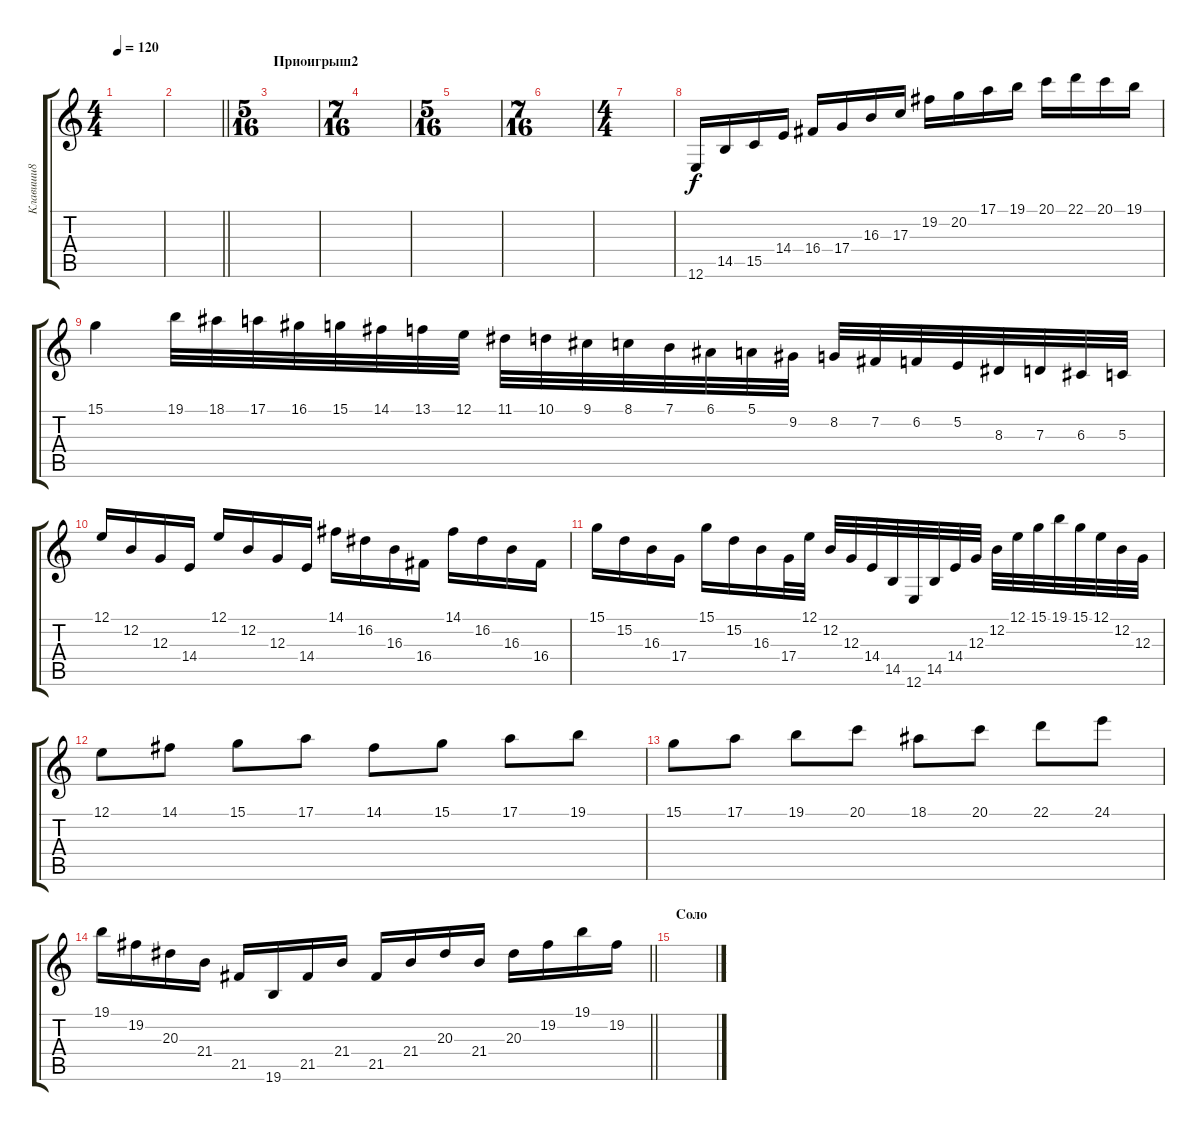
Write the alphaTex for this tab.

\track ("Клавиши8" "Клавиши8") {instrument lead2sawtooth}
\staff {score tabs}
\tuning (E4 B3 G3 D3 A2 E2) {hide}
\ts (4 4)
\tempo 120
\clef g2
\ks c
|
\barLineRight lightlight
|
\ts (5 16)
\section ("" "Приоигрыш2")
|
\ts (7 16)
|
\ts (5 16)
|
\ts (7 16)
|
\ts (4 4)
|
12.6.16 14.5.16 15.5.16 14.4.16 16.4.16 17.4.16 16.3.16 17.3.16 19.2.16 20.2.16 17.1.16 19.1.16 20.1.16 22.1.16 20.1.16 19.1.16 |
15.1.4 19.1.32 18.1.32 17.1.32 16.1.32 15.1.32 14.1.32 13.1.32 12.1.32 11.1.32 10.1.32 9.1.32 8.1.32 7.1.32 6.1.32 5.1.32 9.2.32 8.2.32 7.2.32 6.2.32 5.2.32 8.3.32 7.3.32 6.3.32 5.3.32 |
12.1.16 12.2.16 12.3.16 14.4.16 12.1.16 12.2.16 12.3.16 14.4.16 14.1.16 16.2.16 16.3.16 16.4.16 14.1.16 16.2.16 16.3.16 16.4.16 |
15.1.16 15.2.16 16.3.16 17.4.16 15.1.16 15.2.16 16.3.16 17.4.32 12.1.32 12.2.32 12.3.32 14.4.32 14.5.32 12.6.32 14.5.32 14.4.32 12.3.32 12.2.32 12.1.32 15.1.32 19.1.32 15.1.32 12.1.32 12.2.32 12.3.32 |
12.1.8 14.1.8 15.1.8 17.1.8 14.1.8 15.1.8 17.1.8 19.1.8 |
15.1.8 17.1.8 19.1.8 20.1.8 18.1.8 20.1.8 22.1.8 24.1.8 |
\barLineRight lightlight
19.1.16 19.2.16 20.3.16 21.4.16 21.5.16 19.6.16 21.5.16 21.4.16 21.5.16 21.4.16 20.3.16 21.4.16 20.3.16 19.2.16 19.1.16 19.2.16 |
\section ("" "Соло")
